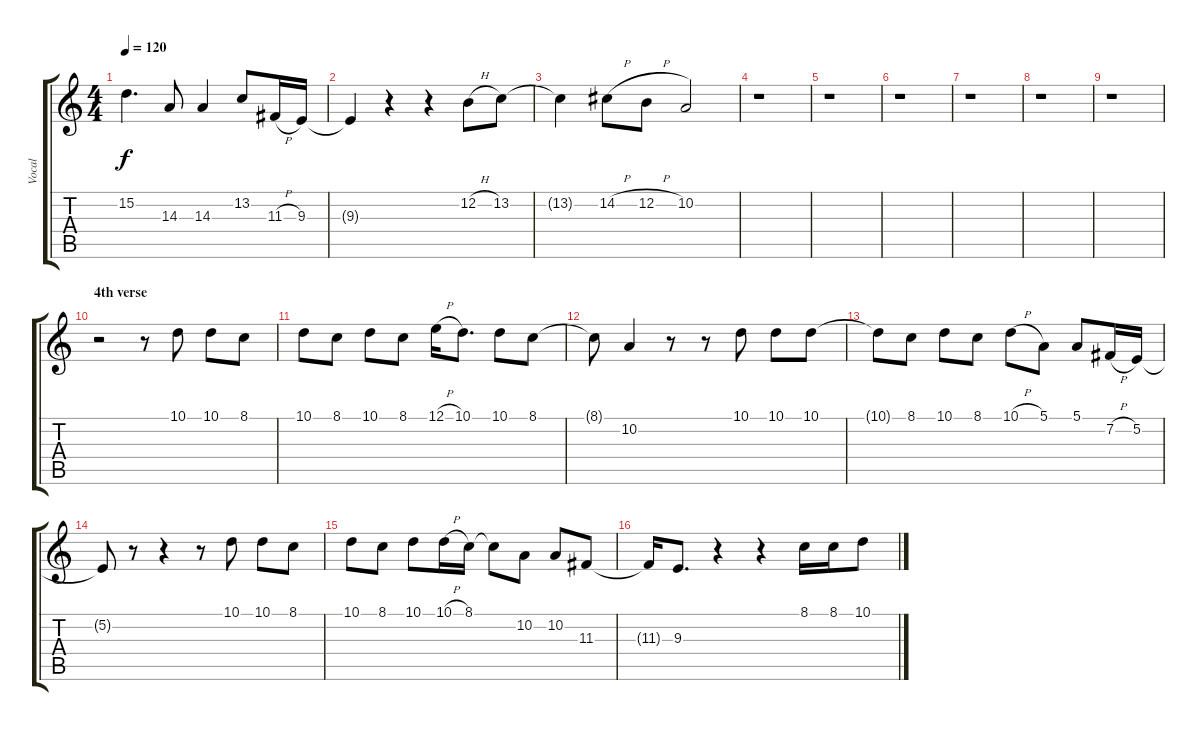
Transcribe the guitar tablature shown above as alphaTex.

\track ("Vocal" "Vocal") {instrument lead6voice}
\staff {score tabs}
\tuning (E4 B3 G3 D3 A2 E2) {hide}
\ts (4 4)
\tempo 120
\clef g2
\ks c
15.2.4{d dy f} 14.3.8 14.3.4 13.2.8 11.3{h}.16 9.3.16 |
9.3{t}.4 r.4 r.4 12.2{h}.8 13.2.8 |
13.2{t}.4 14.2{h}.8 12.2{h}.8 10.2.2 |
r.1 |
r.1 |
r.1 |
r.1 |
r.1 |
r.1 |
\section ("" "4th verse")
r.2 r.8 10.1.8 10.1.8 8.1.8 |
10.1.8 8.1.8 10.1.8 8.1.8 12.1{h}.16 10.1.8{d} 10.1.8 8.1.8 |
8.1{t}.8 10.2.4 r.8 r.8 10.1.8 10.1.8 10.1.8 |
10.1{t}.8 8.1.8 10.1.8 8.1.8 10.1{h}.8 5.1.8 5.1.8 7.2{h}.16 5.2.16 |
5.2{t}.8 r.8 r.4 r.8 10.1.8 10.1.8 8.1.8 |
10.1.8 8.1.8 10.1.8 10.1{h}.16 8.1.16 8.1{t}.8 10.2.8 10.2.8 11.3.8 |
11.3{t}.16 9.3.8{d} r.4 r.4 8.1.16 8.1.16 10.1.8
